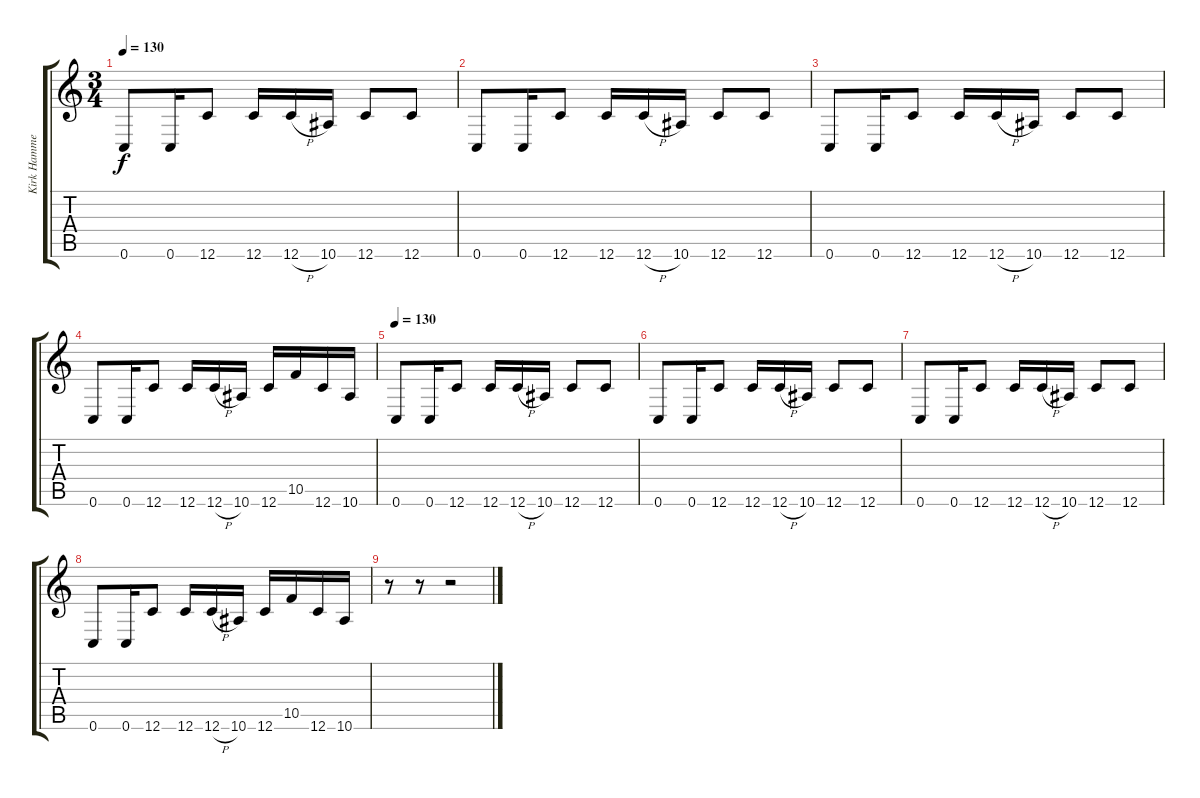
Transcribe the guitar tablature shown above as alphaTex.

\track ("Kirk Hammet" "Kirk Hamme") {instrument overdrivenguitar}
\staff {score tabs}
\tuning (D4 A3 F3 C3 G2 C2) {hide}
\ts (3 4)
\tempo 130
\clef g2
\ks c
0.6.8{dy f} 0.6.16 12.6.8 12.6.16 12.6{h}.16 10.6.16 12.6.8 12.6.8 |
0.6.8 0.6.16 12.6.8 12.6.16 12.6{h}.16 10.6.16 12.6.8 12.6.8 |
0.6.8 0.6.16 12.6.8 12.6.16 12.6{h}.16 10.6.16 12.6.8 12.6.8 |
0.6.8 0.6.16 12.6.8 12.6.16 12.6{h}.16 10.6.16 12.6.16 10.5.16 12.6.16 10.6.16 |
\tempo 130
0.6.8 0.6.16 12.6.8 12.6.16 12.6{h}.16 10.6.16 12.6.8 12.6.8 |
0.6.8 0.6.16 12.6.8 12.6.16 12.6{h}.16 10.6.16 12.6.8 12.6.8 |
0.6.8 0.6.16 12.6.8 12.6.16 12.6{h}.16 10.6.16 12.6.8 12.6.8 |
0.6.8 0.6.16 12.6.8 12.6.16 12.6{h}.16 10.6.16 12.6.16 10.5.16 12.6.16 10.6.16 |
r.8 r.8 r.2
